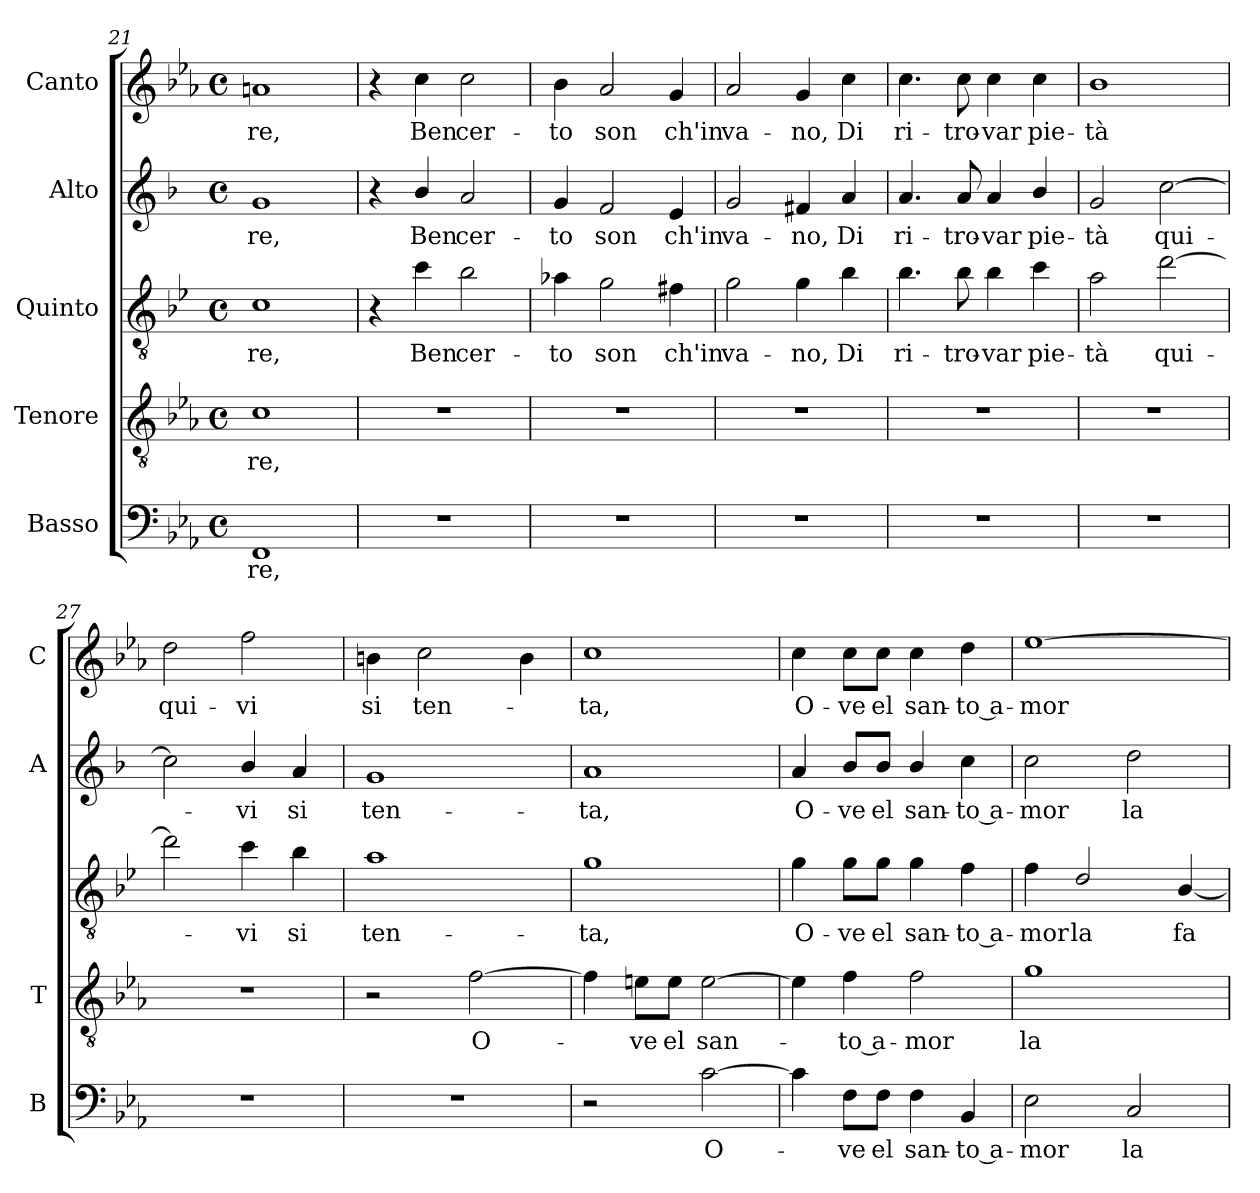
**kern	**text	**kern	**text	**kern	**text	**kern	**text	**kern	**text
*part5	*part5	*part4	*part4	*part3	*part3	*part2	*part2	*part1	*part1
*staff5	*staff5	*staff4	*staff4	*staff3	*staff3	*staff2	*staff2	*staff1	*staff1
*I"Basso	*	*I"Tenore	*	*I"Quinto	*	*I"Alto	*	*I"Canto	*
*I'B	*	*I'T	*	*	*	*I'A	*	*I'C	*
*clefF4	*	*clefGv2	*	*clefGv2	*	*clefG2	*	*clefG2	*
*	*	*	*	*ITrd4c7	*	*ITrd1c2	*	*	*
*k[b-e-a-]	*	*k[b-e-a-]	*	*k[b-e-a-]	*	*k[b-e-a-]	*	*k[b-e-a-]	*
*E-:	*	*E-:	*	*E-:	*	*E-:	*	*E-:	*
*M4/4	*	*M4/4	*	*M4/4	*	*M4/4	*	*M4/4	*
*met(c)	*	*met(c)	*	*met(c)	*	*met(c)	*	*met(c)	*
=21	=21	=21	=21	=21	=21	=21	=21	=21	=21
!	!LO:LY:b	!	!LO:LY:b	!	!LO:LY:b	!	!LO:LY:b	!	!LO:LY:b
1FF	-re,	1c	-re,	1F	-re,	1f	-re,	1an	-re,
=22	=22	=22	=22	=22	=22	=22	=22	=22	=22
1r	.	1r	.	4r	.	4r	.	4r	.
!	!	!	!	!	!LO:LY:b	!	!LO:LY:b	!	!LO:LY:b
.	.	.	.	4f\	Ben	4a-/	Ben	4cc\	Ben
!	!	!	!	!	!LO:LY:b	!	!LO:LY:b	!	!LO:LY:b
.	.	.	.	2e-\	cer-	2g/	cer-	2cc\	cer-
=23	=23	=23	=23	=23	=23	=23	=23	=23	=23
!	!	!	!	!	!LO:LY:b	!	!LO:LY:b	!	!LO:LY:b
1r	.	1r	.	4d-X\	-to	4f/	-to	4b-\	-to
!	!	!	!	!	!LO:LY:b	!	!LO:LY:b	!	!LO:LY:b
.	.	.	.	2c\	son	2e-/	son	2a-/	son
!	!	!	!	!	!LO:LY:b	!	!LO:LY:b	!	!LO:LY:b
.	.	.	.	4Bn\	ch'in	4d/	ch'in	4g/	ch'in
=24	=24	=24	=24	=24	=24	=24	=24	=24	=24
!	!	!	!	!	!LO:LY:b	!	!LO:LY:b	!	!LO:LY:b
1r	.	1r	.	2c\	va-	2f/	va-	2a-/	va-
!	!	!	!	!	!LO:LY:b	!	!LO:LY:b	!	!LO:LY:b
.	.	.	.	4c\	-no,	4en/	-no,	4g/	-no,
!	!	!	!	!	!LO:LY:b	!	!LO:LY:b	!	!LO:LY:b
.	.	.	.	4e-\	Di	4g/	Di	4cc\	Di
!!LO:LB:g=z
=25	=25	=25	=25	=25	=25	=25	=25	=25	=25
!	!	!	!	!	!LO:LY:b	!	!LO:LY:b	!	!LO:LY:b
1r	.	1r	.	4.e-\	ri-	4.g/	ri-	4.cc\	ri-
!	!	!	!	!	!LO:LY:b	!	!LO:LY:b	!	!LO:LY:b
.	.	.	.	8e-\	-tro-	8g/	-tro-	8cc\	-tro-
!	!	!	!	!	!LO:LY:b	!	!LO:LY:b	!	!LO:LY:b
.	.	.	.	4e-\	-var	4g/	-var	4cc\	-var
!	!	!	!	!	!LO:LY:b	!	!LO:LY:b	!	!LO:LY:b
.	.	.	.	4f\	pie-	4a-/	pie-	4cc\	pie-
=26	=26	=26	=26	=26	=26	=26	=26	=26	=26
!	!	!	!	!	!LO:LY:b	!	!LO:LY:b	!	!LO:LY:b
1r	.	1r	.	2d\	-tà	2f/	-tà	1b-	-tà
!	!	!	!	!	!LO:LY:b	!	!LO:LY:b	!	!
.	.	.	.	[2g\	qui-	[2b-\	qui-	.	.
=27	=27	=27	=27	=27	=27	=27	=27	=27	=27
!	!	!	!	!	!	!	!	!	!LO:LY:b
1r	.	1r	.	2g\]	.	2b-\]	.	2dd\	qui-
!	!	!	!	!	!LO:LY:b	!	!LO:LY:b	!	!LO:LY:b
.	.	.	.	4f\	-vi	4a-/	-vi	2ff\	-vi
!	!	!	!	!	!LO:LY:b	!	!LO:LY:b	!	!
.	.	.	.	4e-\	si	4g/	si	.	.
=28	=28	=28	=28	=28	=28	=28	=28	=28	=28
!	!	!	!	!	!LO:LY:b	!	!LO:LY:b	!	!LO:LY:b
1r	.	2r	.	1d	ten-	1f	ten-	4bn\	si
!	!	!	!	!	!	!	!	!	!LO:LY:b
.	.	.	.	.	.	.	.	2cc\	ten-
!	!	!	!LO:LY:b	!	!	!	!	!	!
.	.	[2f\	O-	.	.	.	.	.	.
.	.	.	.	.	.	.	.	4b\	.
=29	=29	=29	=29	=29	=29	=29	=29	=29	=29
!	!	!	!	!	!LO:LY:b	!	!LO:LY:b	!	!LO:LY:b
2r	.	4f\]	.	1c	-ta,	1g	-ta,	1cc	-ta,
!	!	!	!LO:LY:b	!	!	!	!	!	!
.	.	8en\L	-ve	.	.	.	.	.	.
!	!	!	!LO:LY:b	!	!	!	!	!	!
.	.	8e\J	el	.	.	.	.	.	.
!	!LO:LY:b	!	!LO:LY:b	!	!	!	!	!	!
[2c\	O-	[2e\	san-	.	.	.	.	.	.
=30	=30	=30	=30	=30	=30	=30	=30	=30	=30
!	!	!	!	!	!LO:LY:b	!	!LO:LY:b	!	!LO:LY:b
4c\]	.	4e\]	.	4c\	O-	4g/	O-	4cc\	O-
!	!LO:LY:b	!	!LO:LY:b	!	!LO:LY:b	!	!LO:LY:b	!	!LO:LY:b
8F\L	-ve	4f\	-to a-	8c\L	-ve	8a-/L	-ve	8cc\L	-ve
!	!LO:LY:b	!	!	!	!LO:LY:b	!	!LO:LY:b	!	!LO:LY:b
8F\J	el	.	.	8c\J	el	8a-/J	el	8cc\J	el
!	!LO:LY:b	!	!LO:LY:b	!	!LO:LY:b	!	!LO:LY:b	!	!LO:LY:b
4F\	san-	2f\	-mor	4c\	san-	4a-/	san-	4cc\	san-
!	!LO:LY:b	!	!	!	!LO:LY:b	!	!LO:LY:b	!	!LO:LY:b
4BB-/	-to a-	.	.	4B-\	-to a-	4b-\	-to a-	4dd\	-to a-
=31	=31	=31	=31	=31	=31	=31	=31	=31	=31
!	!LO:LY:b	!	!LO:LY:b	!	!LO:LY:b	!	!LO:LY:b	!	!LO:LY:b
2E-\	-mor	1g	la	4B-\	-mor	2b-\	-mor	[1ee-	-mor
!	!	!	!	!	!LO:LY:b	!	!	!	!
.	.	.	.	2G/	la	.	.	.	.
!	!LO:LY:b	!	!	!	!	!	!LO:LY:b	!	!
2C/	la	.	.	.	.	2cc\	la	.	.
!	!	!	!	!	!LO:LY:b	!	!	!	!
.	.	.	.	[4E-/	fa-	.	.	.	.
=	=	=	=	=	=	=	=	=	=
*-	*-	*-	*-	*-	*-	*-	*-	*-	*-
